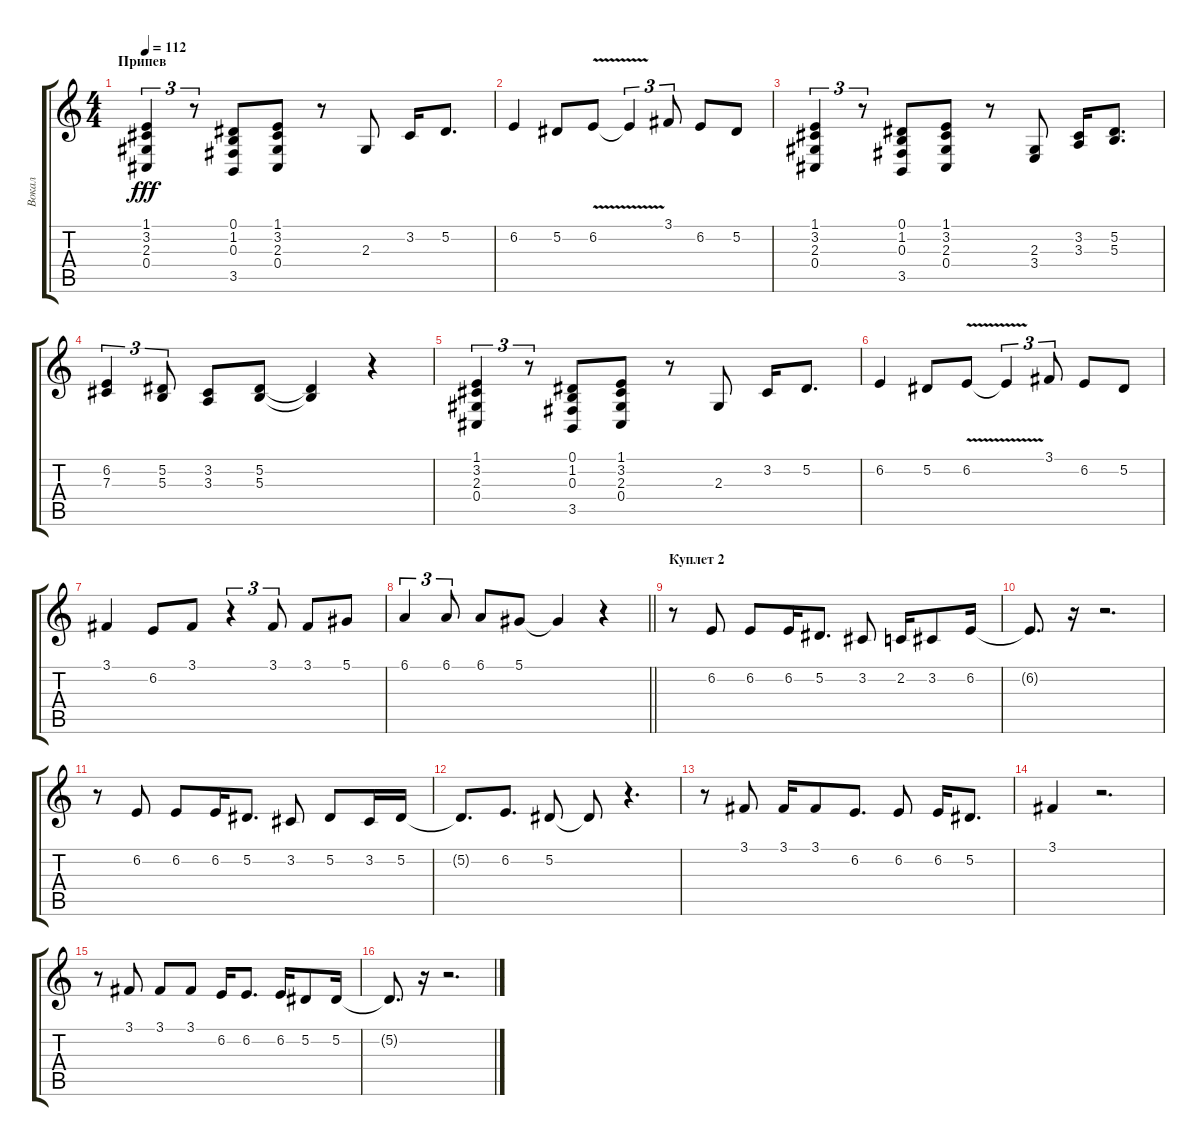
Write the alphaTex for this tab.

\track ("Вокал" "Вокал") {instrument altosax}
\staff {score tabs}
\tuning (Eb4 Bb3 Gb3 Db3 Ab2 Eb2) {hide}
\ts (4 4)
\section ("" "Припев")
\tempo 112
\clef g2
\ks aminor
(1.1 3.2 2.3 0.4).4{tu (3 2) dy fff} r.8{tu (3 2)} (0.1 1.2 0.3 3.5).8 (1.1 3.2 2.3 0.4).8 r.8 2.3.8 3.2.16 5.2.8{d} |
6.2.4 5.2.8 6.2{v}.8 6.2{t}.4{tu (3 2)} 3.1.8{tu (3 2)} 6.2.8 5.2.8 |
(1.1 3.2 2.3 0.4).4{tu (3 2)} r.8{tu (3 2)} (0.1 1.2 0.3 3.5).8 (1.1 3.2 2.3 0.4).8 r.8 (2.3 3.4).8 (3.2 3.3).16 (5.2 5.3).8{d} |
(6.2 7.3).4{tu (3 2)} (5.2 5.3).8{tu (3 2)} (3.2 3.3).8 (5.2 5.3).8 (5.2{t} 5.3{t}).4 r.4 |
(1.1 3.2 2.3 0.4).4{tu (3 2)} r.8{tu (3 2)} (0.1 1.2 0.3 3.5).8 (1.1 3.2 2.3 0.4).8 r.8 2.3.8 3.2.16 5.2.8{d} |
6.2.4 5.2.8 6.2{v}.8 6.2{t}.4{tu (3 2)} 3.1.8{tu (3 2)} 6.2.8 5.2.8 |
3.1.4 6.2.8 3.1.8 r.4{tu (3 2)} 3.1.8{tu (3 2)} 3.1.8 5.1.8 |
\barLineRight lightlight
6.1.4{tu (3 2)} 6.1.8{tu (3 2)} 6.1.8 5.1.8 5.1{t}.4 r.4 |
\section ("" "Куплет 2")
r.8 6.2.8 6.2.8 6.2.16 5.2.8{d} 3.2.8 2.2.16 3.2.8 6.2.16 |
6.2{t}.8{d} r.16 r.2{d} |
r.8 6.2.8 6.2.8 6.2.16 5.2.8{d} 3.2.8 5.2.8 3.2.16 5.2.16 |
5.2{t}.8{d} 6.2.8{d} 5.2.8 5.2{t}.8 r.4{d} |
r.8 3.1.8 3.1.16 3.1.8 6.2.8{d} 6.2.8 6.2.16 5.2.8{d} |
3.1.4 r.2{d} |
r.8 3.1.8 3.1.8 3.1.8 6.2.16 6.2.8{d} 6.2.16 5.2.8 5.2.16 |
5.2{t}.8{d} r.16 r.2{d}
